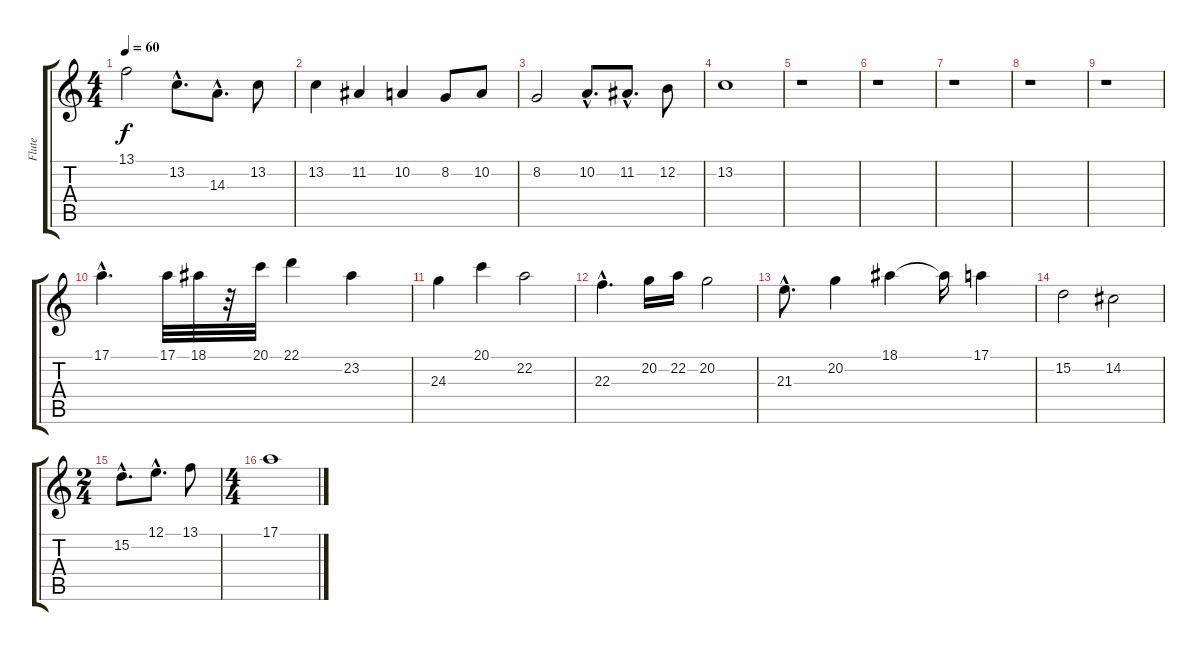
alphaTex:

\track ("Flute" "Flute") {instrument flute}
\staff {score tabs}
\tuning (E4 B3 G3 D3 A2 E2) {hide}
\ts (4 4)
\tempo 60
\clef g2
\ks c
13.1.2{dy f} 13.2{hac}.8{d} 14.3{hac}.8{d} 13.2.8 |
13.2.4 11.2.4 10.2.4 8.2.8 10.2.8 |
8.2.2 10.2{hac}.8{d} 11.2{hac}.8{d} 12.2.8 |
13.2.1 |
r.1 |
r.1 |
r.1 |
r.1 |
r.1 |
17.1{hac}.4{d} 17.1.32 18.1.32 r.32 20.1.32 22.1.4 23.2.4 |
24.3.4 20.1.4 22.2.2 |
22.3{hac}.4{d} 20.2.16 22.2.16 20.2.2 |
21.3{hac}.8{d} 20.2.4 18.1.4 18.1{t}.16 17.1.4 |
15.2.2 14.2.2 |
\ts (2 4)
15.2{hac}.8{d} 12.1{hac}.8{d} 13.1.8 |
\ts (4 4)
17.1.1
